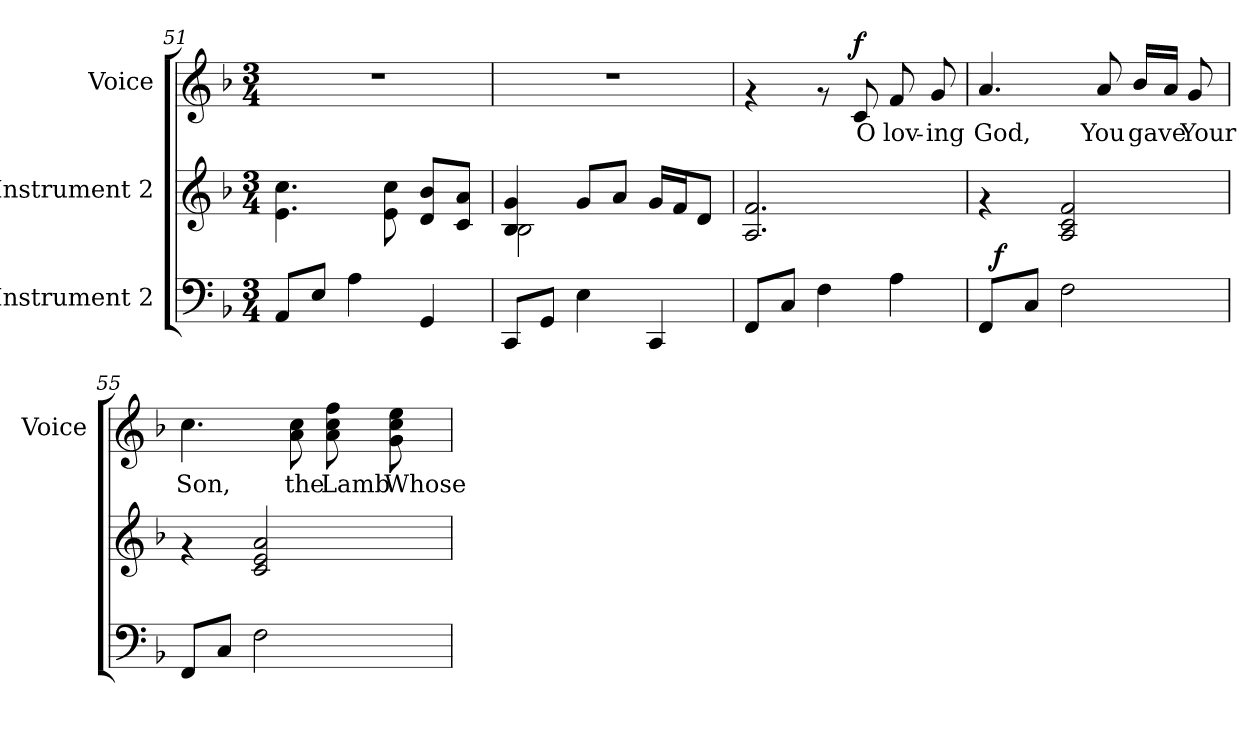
**kern	**dynam	**kern	**kern	**text	**dynam
*part3	*part3	*part2	*part1	*part1	*part1
*staff3	*staff3	*staff2	*staff1	*staff1	*staff1
*I"Instrument 2	*	*I"Instrument 2	*I"Voice	*	*
*	*	*	*I'Voice	*	*
*clefF4	*	*clefG2	*clefG2	*	*
*k[b-]	*	*k[b-]	*k[b-]	*	*
*F:	*	*F:	*F:	*	*
*M3/4	*	*M3/4	*M3/4	*	*
=51	=51	=51	=51	=51	=51
8AA/L	.	4.e\ 4.cc\	2.r	.	.
8E/J	.	.	.	.	.
4A\	.	.	.	.	.
.	.	8e\ 8cc\	.	.	.
4GG/	.	8d/ 8b-/L	.	.	.
.	.	8a/ 8c/J	.	.	.
=52	=52	=52	=52	=52	=52
*	*	*^	*	*	*
8CC/L	.	4B-/ 4g/	2B-\	2.r	.	.
8GG/J	.	.	.	.	.	.
4E\	.	8g/L	.	.	.	.
.	.	8a/J	.	.	.	.
4CC/	.	16g/L	4ryy	.	.	.
.	.	16f/	.	.	.	.
.	.	8d/J	.	.	.	.
*	*	*v	*v	*	*	*
!!LO:PB:g=z
=53	=53	=53	=53	=53	=53
8FF/L	.	2.f/ 2.A/	4rf	.	.
8C/J	.	.	.	.	.
4F\	.	.	8rf	.	.
!	!	!	!	!LO:LY:b:cj	!LO:DY:a
.	.	.	8c/	O	f
!	!	!	!	!LO:LY:b:cj	!
4A\	.	.	8f/	lov-	.
!	!	!	!	!LO:LY:b:cj	!
.	.	.	8g/	-ing	.
=54	=54	=54	=54	=54	=54
!	!	!	!	!LO:LY:b:cj	!
*^	*	*	*	*	*
8FF/L	32ryy	.	4rf	4.a/	God,	.
!	!	!LO:DY:a	!	!	!	!
.	2ryy	f	.	.	.	.
8C/J	.	.	.	.	.	.
2F\	.	.	2c/ 2A/ 2f/	.	.	.
!	!	!	!	!	!LO:LY:b:cj	!
.	.	.	.	8a/	You	.
!	!	!	!	!	!LO:LY:b:cj	!
.	.	.	.	16b-/L	gave	.
.	8..ryy	.	.	.	.	.
!	!	!	!	!	!LO:LY:b:cj	!
.	.	.	.	16a/J	.	.
!	!	!	!	!	!LO:LY:b:cj	!
.	.	.	.	8g/	Your	.
=55	=55	=55	=55	=55	=55	=55
!	!	!	!	!	!LO:LY:b:cj	!
*v	*v	*	*	*	*	*
8FF/L	.	4rf	4.cc\	Son,	.
8C/J	.	.	.	.	.
2F\	.	2a/ 2e/ 2c/	.	.	.
!	!	!	!	!LO:LY:b:cj	!
.	.	.	8a\ 8cc\	the	.
!	!	!	!	!LO:LY:b:cj	!
.	.	.	8cc\ 8a\ 8ff\	Lamb	.
!	!	!	!	!LO:LY:b:cj	!
.	.	.	8ee\ 8cc\ 8g\	Whose	.
=	=	=	=	=	=
*-	*-	*-	*-	*-	*-
